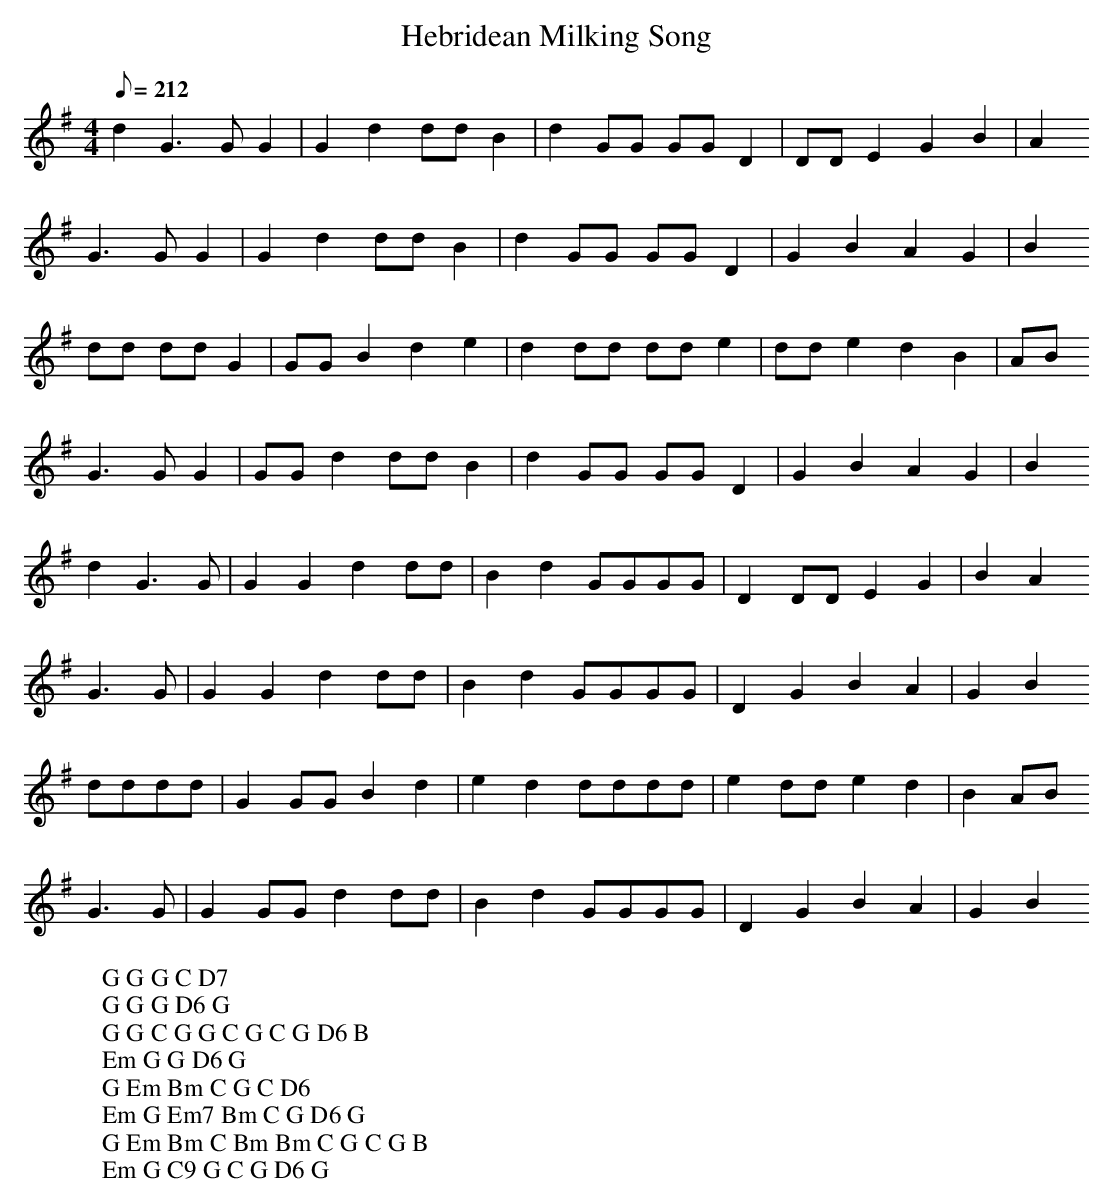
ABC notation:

X:1
T:Hebridean Milking Song
M:4/4
L:1/8
Q:212
K:G
d2G3GG2|G2d2 ddB2|d2GG GGD2|DDE2 G2B2|A2
W:G G G C D7
G3GG2|G2d2 ddB2|d2GG GGD2|G2B2 A2G2|B2
W:G G G D6 G
dd ddG2|GGB2 d2e2|d2dd dde2|dde2 d2B2|AB
W:G G C G G C G C G D6 B
G3GG2|GGd2 ddB2|d2GG GGD2|G2B2 A2G2|B2
W:Em G G D6 G
d2 G3G|G2G2 d2dd|B2d2 GGGG|D2DD E2G2|B2A2
W:G Em Bm C G C D6
G3G|G2G2 d2dd|B2d2 GGGG|D2G2 B2A2|G2B2
W:Em G Em7 Bm C G D6 G
dddd|G2GG B2d2|e2d2 dddd|e2dd e2d2|B2AB
W:G Em Bm C Bm Bm C G C G B
G3G|G2GG d2dd|B2d2 GGGG|D2G2 B2A2|G2B2
W:Em G C9 G C G D6 G
